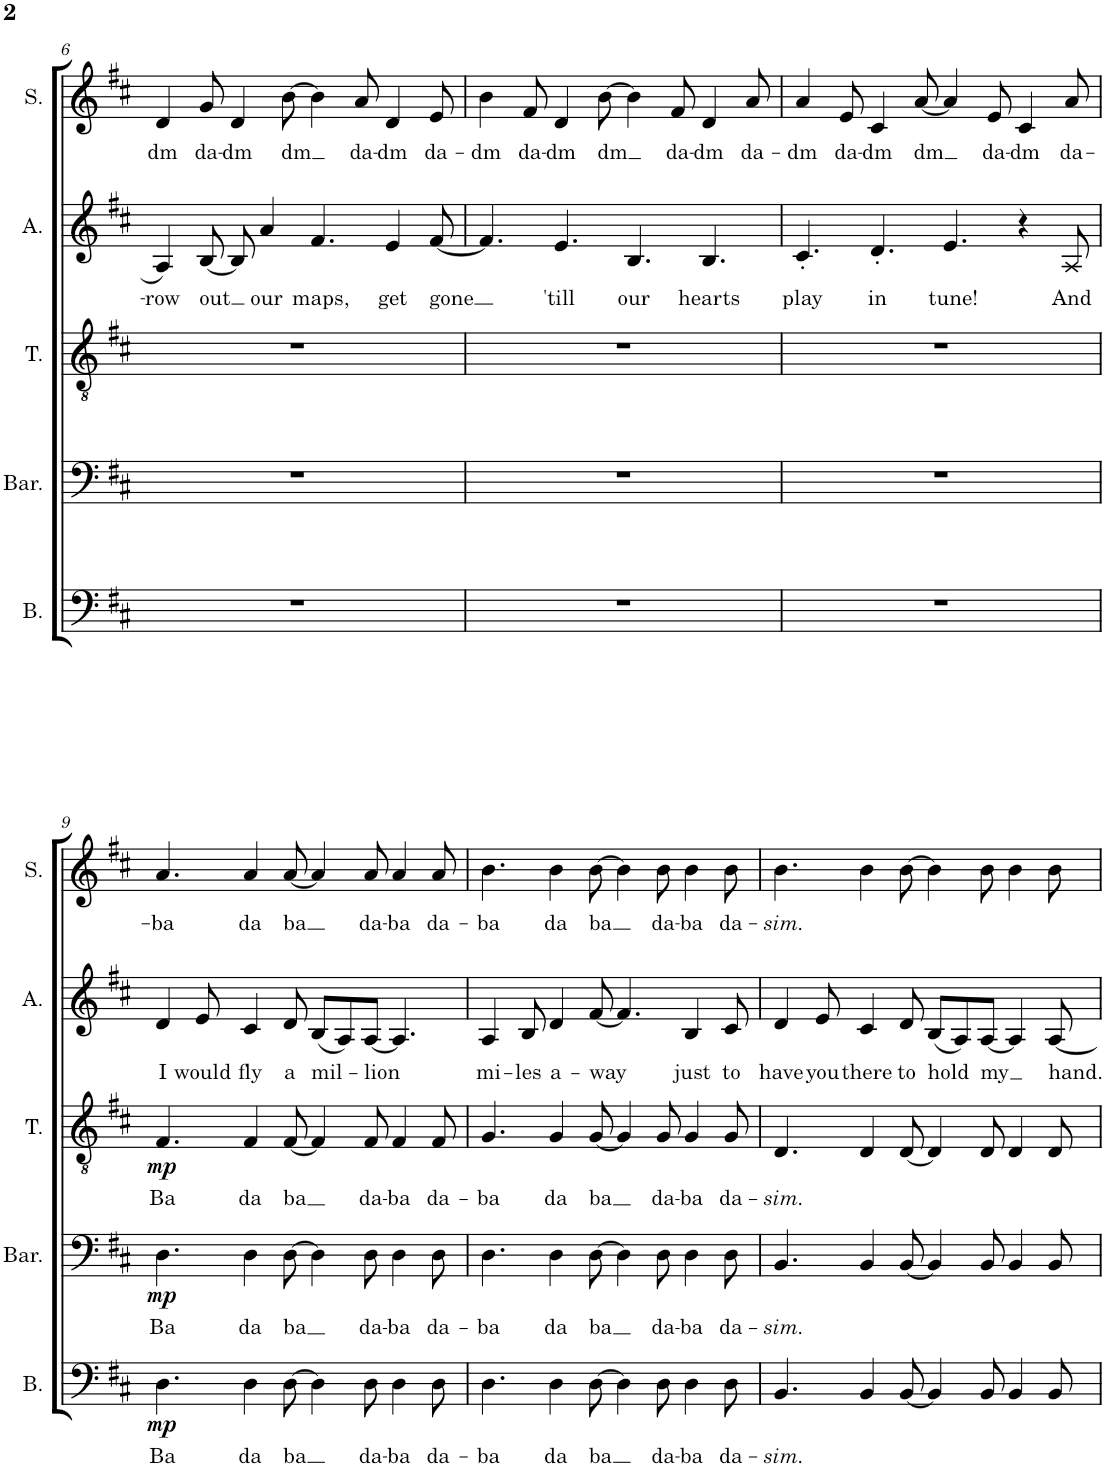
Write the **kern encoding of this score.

**kern	**text	**dynam	**kern	**text	**dynam	**kern	**text	**dynam	**kern	**text	**kern	**text
*part5	*part5	*part5	*part4	*part4	*part4	*part3	*part3	*part3	*part2	*part2	*part1	*part1
*staff5	*staff5	*staff5	*staff4	*staff4	*staff4	*staff3	*staff3	*staff3	*staff2	*staff2	*staff1	*staff1
*I"Bass	*	*	*I"Baritone	*	*	*I"Tenor	*	*	*I"Alto	*	*I"Soprano	*
*I'B.	*	*	*I'Bar.	*	*	*I'T.	*	*	*I'A.	*	*I'S.	*
!!LO:PB:g=z
*clefF4	*	*	*clefF4	*	*	*clefGv2	*	*	*clefG2	*	*clefG2	*
*k[f#c#]	*	*	*k[f#c#]	*	*	*k[f#c#]	*	*	*k[f#c#]	*	*k[f#c#]	*
*M12/8	*	*	*M12/8	*	*	*M12/8	*	*	*M12/8	*	*M12/8	*
=6	=6	=6	=6	=6	=6	=6	=6	=6	=6	=6	=6	=6
!	!	!	!	!	!	!	!	!	!	!LO:LY:b	!	!LO:LY:b
1.r	.	.	1.r	.	.	1.r	.	.	4A/	-row	4d/	dm
!	!	!	!	!	!	!	!	!	!	!LO:LY:b	!	!LO:LY:b
.	.	.	.	.	.	.	.	.	[8B/	out	8g/	da-
!	!	!	!	!	!	!	!	!	!	!	!	!LO:LY:b
.	.	.	.	.	.	.	.	.	8B/]	.	4d/	-dm
!	!	!	!	!	!	!	!	!	!	!LO:LY:b	!	!
.	.	.	.	.	.	.	.	.	4a/	our	.	.
!	!	!	!	!	!	!	!	!	!	!	!	!LO:LY:b
.	.	.	.	.	.	.	.	.	.	.	[8b\	dm
!	!	!	!	!	!	!	!	!	!	!LO:LY:b	!	!
.	.	.	.	.	.	.	.	.	4.f#/	maps,	4b\]	.
!	!	!	!	!	!	!	!	!	!	!	!	!LO:LY:b
.	.	.	.	.	.	.	.	.	.	.	8a/	da-
!	!	!	!	!	!	!	!	!	!	!LO:LY:b	!	!LO:LY:b
.	.	.	.	.	.	.	.	.	4e/	get	4d/	-dm
!	!	!	!	!	!	!	!	!	!	!LO:LY:b	!	!LO:LY:b
.	.	.	.	.	.	.	.	.	[8f#/	gone	8e/	da-
=7	=7	=7	=7	=7	=7	=7	=7	=7	=7	=7	=7	=7
!	!	!	!	!	!	!	!	!	!	!	!	!LO:LY:b
1.r	.	.	1.r	.	.	1.r	.	.	4.f#/]	.	4b\	-dm
!	!	!	!	!	!	!	!	!	!	!	!	!LO:LY:b
.	.	.	.	.	.	.	.	.	.	.	8f#/	da-
!	!	!	!	!	!	!	!	!	!	!LO:LY:b	!	!LO:LY:b
.	.	.	.	.	.	.	.	.	4.e/	'till	4d/	-dm
!	!	!	!	!	!	!	!	!	!	!	!	!LO:LY:b
.	.	.	.	.	.	.	.	.	.	.	[8b\	dm
!	!	!	!	!	!	!	!	!	!	!LO:LY:b	!	!
.	.	.	.	.	.	.	.	.	4.B/	our	4b\]	.
!	!	!	!	!	!	!	!	!	!	!	!	!LO:LY:b
.	.	.	.	.	.	.	.	.	.	.	8f#/	da-
!	!	!	!	!	!	!	!	!	!	!LO:LY:b	!	!LO:LY:b
.	.	.	.	.	.	.	.	.	4.B/	hearts	4d/	-dm
!	!	!	!	!	!	!	!	!	!	!	!	!LO:LY:b
.	.	.	.	.	.	.	.	.	.	.	8a/	da-
=8	=8	=8	=8	=8	=8	=8	=8	=8	=8	=8	=8	=8
!	!	!	!	!	!	!	!	!	!	!LO:LY:b	!	!LO:LY:b
1.r	.	.	1.r	.	.	1.r	.	.	4.c#'/	play	4a/	-dm
!	!	!	!	!	!	!	!	!	!	!	!	!LO:LY:b
.	.	.	.	.	.	.	.	.	.	.	8e/	da-
!	!	!	!	!	!	!	!	!	!	!LO:LY:b	!	!LO:LY:b
.	.	.	.	.	.	.	.	.	4.d'/	in	4c#/	-dm
!	!	!	!	!	!	!	!	!	!	!	!	!LO:LY:b
.	.	.	.	.	.	.	.	.	.	.	[8a/	dm
!	!	!	!	!	!	!	!	!	!	!LO:LY:b	!	!
.	.	.	.	.	.	.	.	.	4.e/	tune!	4a/]	.
!	!	!	!	!	!	!	!	!	!	!	!	!LO:LY:b
.	.	.	.	.	.	.	.	.	.	.	8e/	da-
!	!	!	!	!	!	!	!	!	!	!	!	!LO:LY:b
.	.	.	.	.	.	.	.	.	4r	.	4c#/	-dm
!	!	!	!	!	!	!	!	!	!	!LO:LY:b	!	!LO:LY:b
.	.	.	.	.	.	.	.	.	8A/	And	8a/	da-
!!LO:LB:g=z
=9	=9	=9	=9	=9	=9	=9	=9	=9	=9	=9	=9	=9
!	!LO:LY:b	!LO:DY:b	!	!LO:LY:b	!LO:DY:b	!	!LO:LY:b	!LO:DY:b	!	!LO:LY:b	!	!LO:LY:b
4.D\	-Ba	mp	4.D\	-Ba	mp	4.F#/	-Ba	mp	4d/	I	4.a/	-ba
!	!	!	!	!	!	!	!	!	!	!LO:LY:b	!	!
.	.	.	.	.	.	.	.	.	8e/	would	.	.
!	!LO:LY:b	!	!	!LO:LY:b	!	!	!LO:LY:b	!	!	!LO:LY:b	!	!LO:LY:b
4D\	da	.	4D\	da	.	4F#/	da	.	4c#/	fly	4a/	da
!	!LO:LY:b	!	!	!LO:LY:b	!	!	!LO:LY:b	!	!	!LO:LY:b	!	!LO:LY:b
[8D\	ba	.	[8D\	ba	.	[8F#/	ba	.	8d/	a	[8a/	ba
!	!	!	!	!	!	!	!	!	!	!LO:LY:b	!	!
4D\]	.	.	4D\]	.	.	4F#/]	.	.	(8B/L	mil-	4a/]	.
.	.	.	.	.	.	.	.	.	8A/)	.	.	.
!	!LO:LY:b	!	!	!LO:LY:b	!	!	!LO:LY:b	!	!	!LO:LY:b	!	!LO:LY:b
8D\	da-	.	8D\	da-	.	8F#/	da-	.	[8A/J	-lion	8a/	da-
!	!LO:LY:b	!	!	!LO:LY:b	!	!	!LO:LY:b	!	!	!	!	!LO:LY:b
4D\	-ba	.	4D\	-ba	.	4F#/	-ba	.	4.A/]	.	4a/	-ba
!	!LO:LY:b	!	!	!LO:LY:b	!	!	!LO:LY:b	!	!	!	!	!LO:LY:b
8D\	da-	.	8D\	da-	.	8F#/	da-	.	.	.	8a/	da-
=10	=10	=10	=10	=10	=10	=10	=10	=10	=10	=10	=10	=10
!	!LO:LY:b	!	!	!LO:LY:b	!	!	!LO:LY:b	!	!	!LO:LY:b	!	!LO:LY:b
4.D\	-ba	.	4.D\	-ba	.	4.G/	-ba	.	4A/	mi-	4.b\	-ba
!	!	!	!	!	!	!	!	!	!	!LO:LY:b	!	!
.	.	.	.	.	.	.	.	.	8B/	-les	.	.
!	!LO:LY:b	!	!	!LO:LY:b	!	!	!LO:LY:b	!	!	!LO:LY:b	!	!LO:LY:b
4D\	da	.	4D\	da	.	4G/	da	.	4d/	a-	4b\	da
!	!LO:LY:b	!	!	!LO:LY:b	!	!	!LO:LY:b	!	!	!LO:LY:b	!	!LO:LY:b
[8D\	ba	.	[8D\	ba	.	[8G/	ba	.	[8f#/	-way	[8b\	ba
4D\]	.	.	4D\]	.	.	4G/]	.	.	4.f#/]	.	4b\]	.
!	!LO:LY:b	!	!	!LO:LY:b	!	!	!LO:LY:b	!	!	!	!	!LO:LY:b
8D\	da-	.	8D\	da-	.	8G/	da-	.	.	.	8b\	da-
!	!LO:LY:b	!	!	!LO:LY:b	!	!	!LO:LY:b	!	!	!LO:LY:b	!	!LO:LY:b
4D\	-ba	.	4D\	-ba	.	4G/	-ba	.	4B/	just	4b\	-ba
!	!LO:LY:b	!	!	!LO:LY:b	!	!	!LO:LY:b	!	!	!LO:LY:b	!	!LO:LY:b
8D\	da-	.	8D\	da-	.	8G/	da-	.	8c#/	to	8b\	da-
=11	=11	=11	=11	=11	=11	=11	=11	=11	=11	=11	=11	=11
!	!LO:LY:b	!	!	!LO:LY:b	!	!	!LO:LY:b	!	!	!LO:LY:b	!	!LO:LY:b
4.BB/	-sim.	.	4.BB/	-sim.	.	4.D/	-sim.	.	4d/	have	4.b\	-sim.
!	!	!	!	!	!	!	!	!	!	!LO:LY:b	!	!
.	.	.	.	.	.	.	.	.	8e/	you	.	.
!	!	!	!	!	!	!	!	!	!	!LO:LY:b	!	!
4BB/	.	.	4BB/	.	.	4D/	.	.	4c#/	there	4b\	.
!	!	!	!	!	!	!	!	!	!	!LO:LY:b	!	!
[8BB/	.	.	[8BB/	.	.	[8D/	.	.	8d/	to	[8b\	.
!	!	!	!	!	!	!	!	!	!	!LO:LY:b	!	!
4BB/]	.	.	4BB/]	.	.	4D/]	.	.	(8B/L	hold	4b\]	.
.	.	.	.	.	.	.	.	.	8A/)	.	.	.
!	!	!	!	!	!	!	!	!	!	!LO:LY:b	!	!
8BB/	.	.	8BB/	.	.	8D/	.	.	[8A/J	my	8b\	.
4BB/	.	.	4BB/	.	.	4D/	.	.	4A/]	.	4b\	.
!	!	!	!	!	!	!	!	!	!	!LO:LY:b	!	!
8BB/	.	.	8BB/	.	.	8D/	.	.	[8A/	hand.	8b\	.
=	=	=	=	=	=	=	=	=	=	=	=	=
*-	*-	*-	*-	*-	*-	*-	*-	*-	*-	*-	*-	*-
